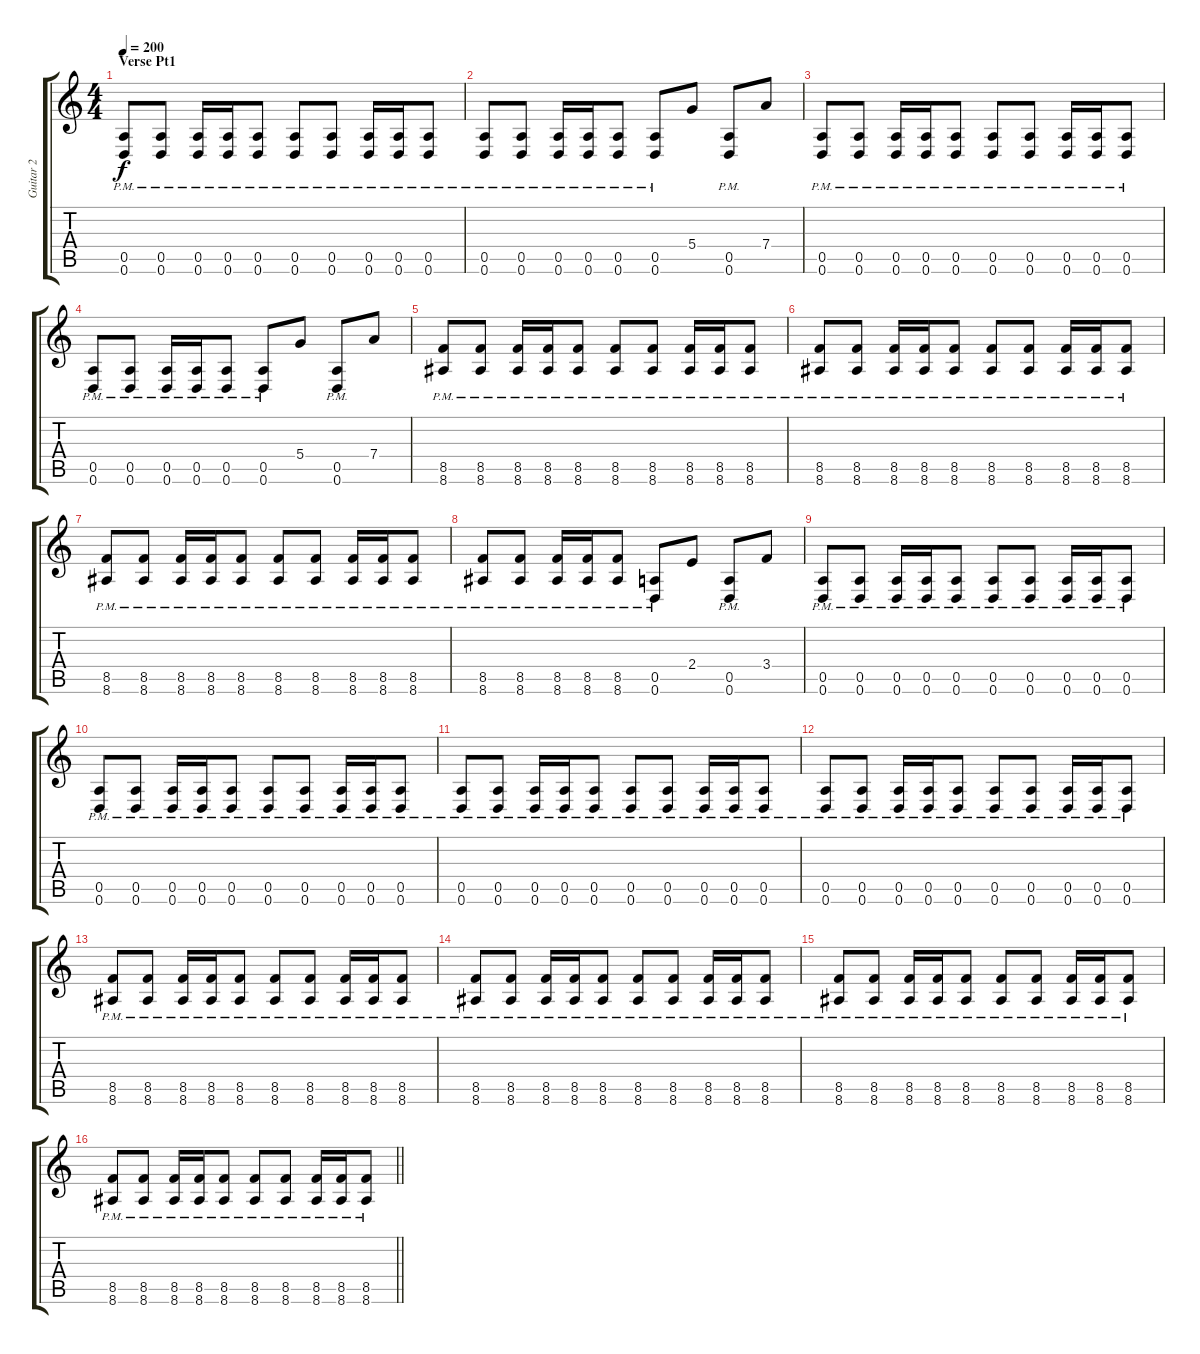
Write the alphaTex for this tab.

\track ("Guitar 2" "Guitar 2") {instrument distortionguitar}
\staff {score tabs}
\tuning (E4 B3 G3 D3 A2 D2) {hide}
\ts (4 4)
\section ("" "Verse Pt1")
\tempo 200
\clef g2
\ks c
(0.5{pm} 0.6{pm}).8{dy f} (0.5{pm} 0.6{pm}).8 (0.5{pm} 0.6{pm}).16 (0.5{pm} 0.6{pm}).16 (0.5{pm} 0.6{pm}).8 (0.5{pm} 0.6{pm}).8 (0.5{pm} 0.6{pm}).8 (0.5{pm} 0.6{pm}).16 (0.5{pm} 0.6{pm}).16 (0.5{pm} 0.6{pm}).8 |
(0.5{pm} 0.6{pm}).8 (0.5{pm} 0.6{pm}).8 (0.5{pm} 0.6{pm}).16 (0.5{pm} 0.6{pm}).16 (0.5{pm} 0.6{pm}).8 (0.5{pm} 0.6{pm}).8 5.4.8 (0.5{pm} 0.6{pm}).8 7.4.8 |
(0.5{pm} 0.6{pm}).8 (0.5{pm} 0.6{pm}).8 (0.5{pm} 0.6{pm}).16 (0.5{pm} 0.6{pm}).16 (0.5{pm} 0.6{pm}).8 (0.5{pm} 0.6{pm}).8 (0.5{pm} 0.6{pm}).8 (0.5{pm} 0.6{pm}).16 (0.5{pm} 0.6{pm}).16 (0.5{pm} 0.6{pm}).8 |
(0.5{pm} 0.6{pm}).8 (0.5{pm} 0.6{pm}).8 (0.5{pm} 0.6{pm}).16 (0.5{pm} 0.6{pm}).16 (0.5{pm} 0.6{pm}).8 (0.5{pm} 0.6{pm}).8 5.4.8 (0.5{pm} 0.6{pm}).8 7.4.8 |
(8.5{pm} 8.6{pm}).8 (8.5{pm} 8.6{pm}).8 (8.5{pm} 8.6{pm}).16 (8.5{pm} 8.6{pm}).16 (8.5{pm} 8.6{pm}).8 (8.5{pm} 8.6{pm}).8 (8.5{pm} 8.6{pm}).8 (8.5{pm} 8.6{pm}).16 (8.5{pm} 8.6{pm}).16 (8.5{pm} 8.6{pm}).8 |
(8.5{pm} 8.6{pm}).8 (8.5{pm} 8.6{pm}).8 (8.5{pm} 8.6{pm}).16 (8.5{pm} 8.6{pm}).16 (8.5{pm} 8.6{pm}).8 (8.5{pm} 8.6{pm}).8 (8.5{pm} 8.6{pm}).8 (8.5{pm} 8.6{pm}).16 (8.5{pm} 8.6{pm}).16 (8.5{pm} 8.6{pm}).8 |
(8.5{pm} 8.6{pm}).8 (8.5{pm} 8.6{pm}).8 (8.5{pm} 8.6{pm}).16 (8.5{pm} 8.6{pm}).16 (8.5{pm} 8.6{pm}).8 (8.5{pm} 8.6{pm}).8 (8.5{pm} 8.6{pm}).8 (8.5{pm} 8.6{pm}).16 (8.5{pm} 8.6{pm}).16 (8.5{pm} 8.6{pm}).8 |
(8.5{pm} 8.6{pm}).8 (8.5{pm} 8.6{pm}).8 (8.5{pm} 8.6{pm}).16 (8.5{pm} 8.6{pm}).16 (8.5{pm} 8.6{pm}).8 (0.5{pm} 0.6{pm}).8 2.4.8 (0.5{pm} 0.6{pm}).8 3.4.8 |
(0.5{pm} 0.6{pm}).8 (0.5{pm} 0.6{pm}).8 (0.5{pm} 0.6{pm}).16 (0.5{pm} 0.6{pm}).16 (0.5{pm} 0.6{pm}).8 (0.5{pm} 0.6{pm}).8 (0.5{pm} 0.6{pm}).8 (0.5{pm} 0.6{pm}).16 (0.5{pm} 0.6{pm}).16 (0.5{pm} 0.6{pm}).8 |
(0.5{pm} 0.6{pm}).8 (0.5{pm} 0.6{pm}).8 (0.5{pm} 0.6{pm}).16 (0.5{pm} 0.6{pm}).16 (0.5{pm} 0.6{pm}).8 (0.5{pm} 0.6{pm}).8 (0.5{pm} 0.6{pm}).8 (0.5{pm} 0.6{pm}).16 (0.5{pm} 0.6{pm}).16 (0.5{pm} 0.6{pm}).8 |
(0.5{pm} 0.6{pm}).8 (0.5{pm} 0.6{pm}).8 (0.5{pm} 0.6{pm}).16 (0.5{pm} 0.6{pm}).16 (0.5{pm} 0.6{pm}).8 (0.5{pm} 0.6{pm}).8 (0.5{pm} 0.6{pm}).8 (0.5{pm} 0.6{pm}).16 (0.5{pm} 0.6{pm}).16 (0.5{pm} 0.6{pm}).8 |
(0.5{pm} 0.6{pm}).8 (0.5{pm} 0.6{pm}).8 (0.5{pm} 0.6{pm}).16 (0.5{pm} 0.6{pm}).16 (0.5{pm} 0.6{pm}).8 (0.5{pm} 0.6{pm}).8 (0.5{pm} 0.6{pm}).8 (0.5{pm} 0.6{pm}).16 (0.5{pm} 0.6{pm}).16 (0.5{pm} 0.6{pm}).8 |
(8.5{pm} 8.6{pm}).8 (8.5{pm} 8.6{pm}).8 (8.5{pm} 8.6{pm}).16 (8.5{pm} 8.6{pm}).16 (8.5{pm} 8.6{pm}).8 (8.5{pm} 8.6{pm}).8 (8.5{pm} 8.6{pm}).8 (8.5{pm} 8.6{pm}).16 (8.5{pm} 8.6{pm}).16 (8.5{pm} 8.6{pm}).8 |
(8.5{pm} 8.6{pm}).8 (8.5{pm} 8.6{pm}).8 (8.5{pm} 8.6{pm}).16 (8.5{pm} 8.6{pm}).16 (8.5{pm} 8.6{pm}).8 (8.5{pm} 8.6{pm}).8 (8.5{pm} 8.6{pm}).8 (8.5{pm} 8.6{pm}).16 (8.5{pm} 8.6{pm}).16 (8.5{pm} 8.6{pm}).8 |
(8.5{pm} 8.6{pm}).8 (8.5{pm} 8.6{pm}).8 (8.5{pm} 8.6{pm}).16 (8.5{pm} 8.6{pm}).16 (8.5{pm} 8.6{pm}).8 (8.5{pm} 8.6{pm}).8 (8.5{pm} 8.6{pm}).8 (8.5{pm} 8.6{pm}).16 (8.5{pm} 8.6{pm}).16 (8.5{pm} 8.6{pm}).8 |
\barLineRight lightlight
(8.5{pm} 8.6{pm}).8 (8.5{pm} 8.6{pm}).8 (8.5{pm} 8.6{pm}).16 (8.5{pm} 8.6{pm}).16 (8.5{pm} 8.6{pm}).8 (8.5{pm} 8.6{pm}).8 (8.5{pm} 8.6{pm}).8 (8.5{pm} 8.6{pm}).16 (8.5{pm} 8.6{pm}).16 (8.5{pm} 8.6{pm}).8
